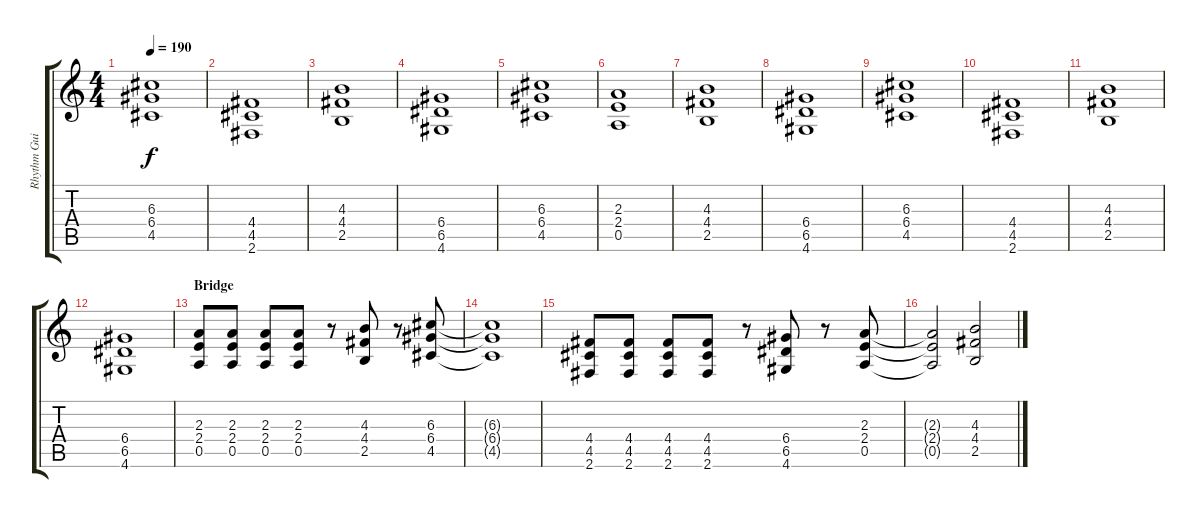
\track ("Rhythm Guitar Right" "Rhythm Gui") {instrument overdrivenguitar}
\staff {score tabs}
\tuning (E4 B3 G3 D3 A2 E2) {hide}
\ts (4 4)
\tempo 190
\clef g2
\ks c
(6.3 6.4 4.5).1{dy f} |
(4.4 4.5 2.6).1 |
(4.3 4.4 2.5).1 |
(6.4 6.5 4.6).1 |
(6.3 6.4 4.5).1 |
(2.3 2.4 0.5).1 |
(4.3 4.4 2.5).1 |
(6.4 6.5 4.6).1 |
(6.3 6.4 4.5).1 |
(4.4 4.5 2.6).1 |
(4.3 4.4 2.5).1 |
(6.4 6.5 4.6).1 |
\section ("" "Bridge")
(2.3 2.4 0.5).8 (2.3 2.4 0.5).8 (2.3 2.4 0.5).8 (2.3 2.4 0.5).8 r.8 (4.3 4.4 2.5).8 r.8 (6.3 6.4 4.5).8 |
(6.3{t} 6.4{t} 4.5{t}).1 |
(4.4 4.5 2.6).8 (4.4 4.5 2.6).8 (4.4 4.5 2.6).8 (4.4 4.5 2.6).8 r.8 (6.4 6.5 4.6).8 r.8 (2.3 2.4 0.5).8 |
(2.3{t} 2.4{t} 0.5{t}).2 (4.3 4.4 2.5).2
